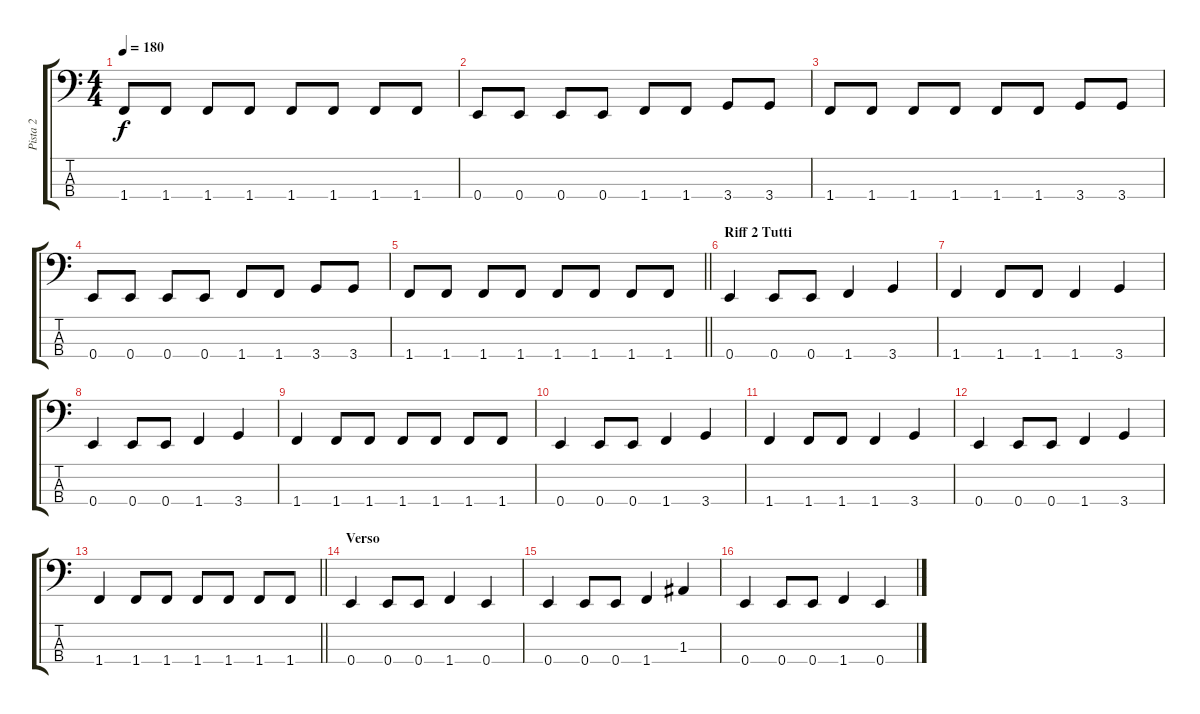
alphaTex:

\track ("Pista 2" "Pista 2") {instrument electricbassfinger}
\staff {score tabs}
\tuning (G2 D2 A1 E1) {hide}
\ts (4 4)
\tempo 180
\clef f4
\ks c
1.4.8{dy f} 1.4.8 1.4.8 1.4.8 1.4.8 1.4.8 1.4.8 1.4.8 |
0.4.8 0.4.8 0.4.8 0.4.8 1.4.8 1.4.8 3.4.8 3.4.8 |
1.4.8 1.4.8 1.4.8 1.4.8 1.4.8 1.4.8 3.4.8 3.4.8 |
0.4.8 0.4.8 0.4.8 0.4.8 1.4.8 1.4.8 3.4.8 3.4.8 |
\barLineRight lightlight
1.4.8 1.4.8 1.4.8 1.4.8 1.4.8 1.4.8 1.4.8 1.4.8 |
\section ("" "Riff 2 Tutti")
0.4.4 0.4.8 0.4.8 1.4.4 3.4.4 |
1.4.4 1.4.8 1.4.8 1.4.4 3.4.4 |
0.4.4 0.4.8 0.4.8 1.4.4 3.4.4 |
1.4.4 1.4.8 1.4.8 1.4.8 1.4.8 1.4.8 1.4.8 |
0.4.4 0.4.8 0.4.8 1.4.4 3.4.4 |
1.4.4 1.4.8 1.4.8 1.4.4 3.4.4 |
0.4.4 0.4.8 0.4.8 1.4.4 3.4.4 |
\barLineRight lightlight
1.4.4 1.4.8 1.4.8 1.4.8 1.4.8 1.4.8 1.4.8 |
\section ("" "Verso")
0.4.4 0.4.8 0.4.8 1.4.4 0.4.4 |
0.4.4 0.4.8 0.4.8 1.4.4 1.3.4 |
0.4.4 0.4.8 0.4.8 1.4.4 0.4.4
